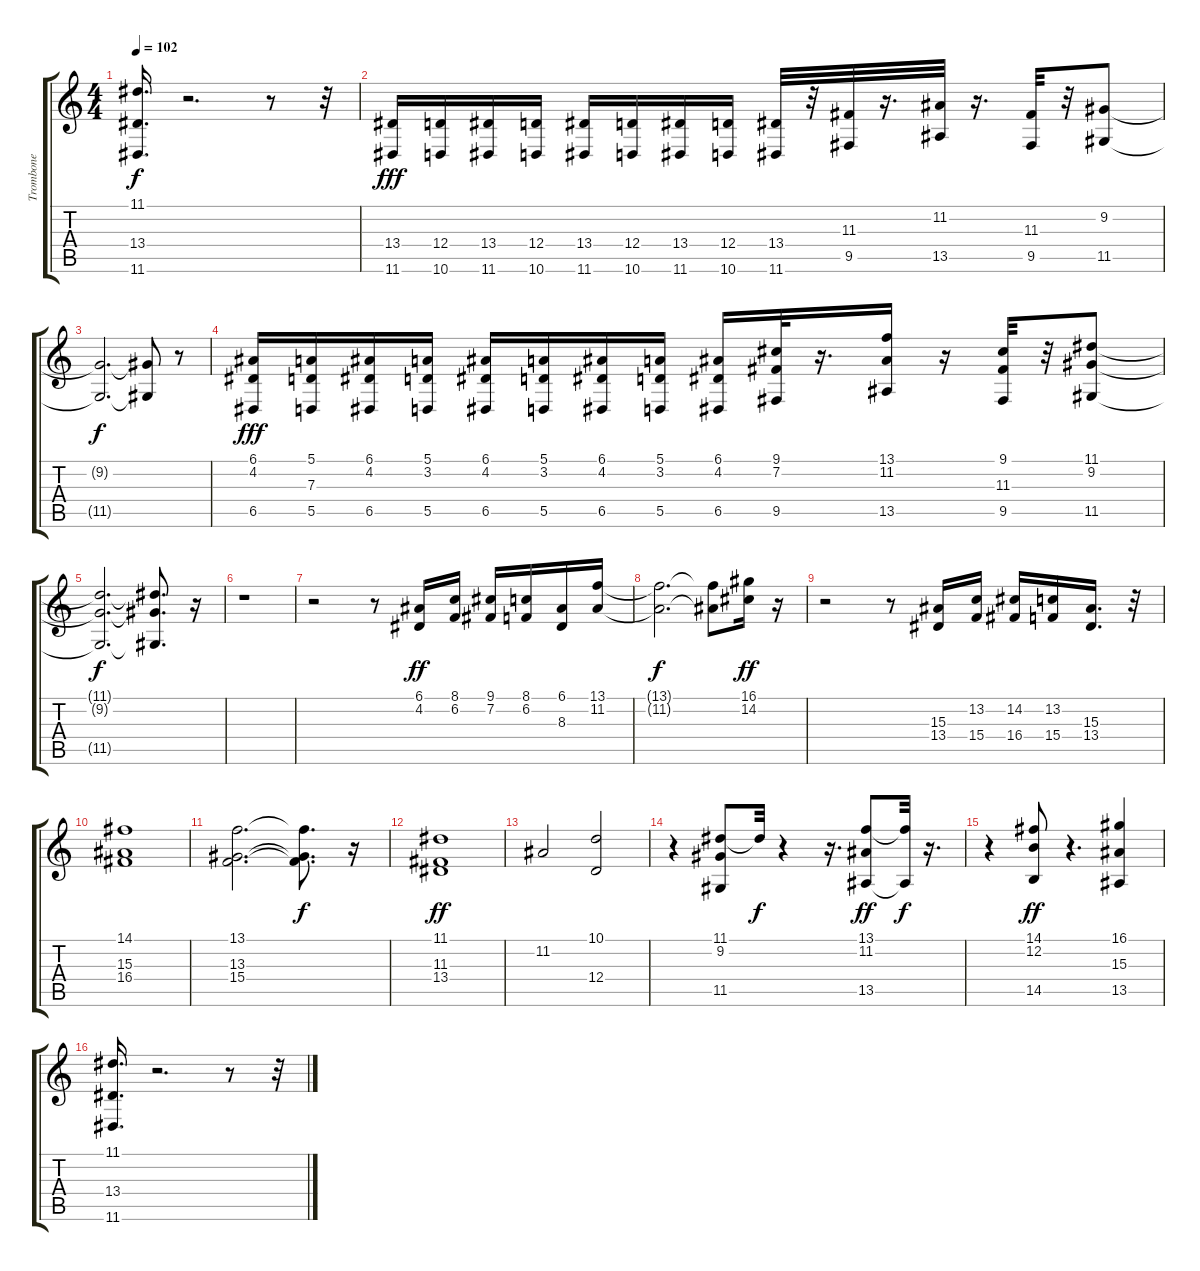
\track ("Trombone" "Trombone") {instrument trombone}
\staff {score tabs}
\tuning (E4 B3 G3 D3 A2 E2) {hide}
\ts (4 4)
\tempo 102
\clef g2
\ks c
(11.1 13.4 11.6).16{d dy f} r.2{d} r.8 r.32 |
(13.4 11.6).16{dy fff} (12.4 10.6).16 (13.4 11.6).16 (12.4 10.6).16 (13.4 11.6).16 (12.4 10.6).16 (13.4 11.6).16 (12.4 10.6).16 (13.4 11.6).32 r.32 (11.3 9.5).32 r.16{d} (11.2 13.5).32 r.16{d} (11.3 9.5).32 r.32 (9.2 11.5).8 |
(9.2{t} 11.5{t}).2{d dy f} (9.2{t} 11.5{t}).8 r.8 |
(6.1 4.2 6.5).16{dy fff} (5.1 7.3 5.5).16 (6.1 4.2 6.5).16 (5.1 3.2 5.5).16 (6.1 4.2 6.5).16 (5.1 3.2 5.5).16 (6.1 4.2 6.5).16 (5.1 3.2 5.5).16 (6.1 4.2 6.5).16 (9.1 7.2 9.5).32 r.16{d} (13.1 11.2 13.5).16 r.16 (9.1 11.3 9.5).32 r.32 (11.1 9.2 11.5).8 |
(11.1{t} 9.2{t} 11.5{t}).2{d dy f} (11.1{t} 9.2{t} 11.5{t}).8{d} r.16 |
r.1 |
r.2 r.8 (6.1 4.2).16{dy ff} (8.1 6.2).16 (9.1 7.2).16 (8.1 6.2).16 (6.1 8.3).16 (13.1 11.2).16 |
(13.1{t} 11.2{t}).2{d dy f} (13.1{t} 11.2{t}).8 (16.1 14.2).16{dy ff} r.16 |
r.2 r.8 (15.3 13.4).16 (13.2 15.4).16 (14.2 16.4).16 (13.2 15.4).16 (15.3 13.4).16{d} r.32 |
(14.1 15.3 16.4).1 |
(13.1 13.3 15.4).2{d} (13.1{t} 13.3{t} 15.4{t}).8{d dy f} r.16 |
(11.1 11.3 13.4).1{dy ff} |
11.2.2 (10.1 12.4).2 |
r.4 (11.1 9.2 11.5).8 11.1{t}.32{dy f} r.4 r.16{d} (13.1 11.2 13.5).8{dy ff} (13.1{t} 13.5{t}).32{dy f} r.16{d} |
r.4 (14.1 12.2 14.5).8{dy ff} r.4{d} (16.1 15.3 13.5).4 |
(11.1 13.4 11.6).16{d} r.2{d} r.8 r.32
